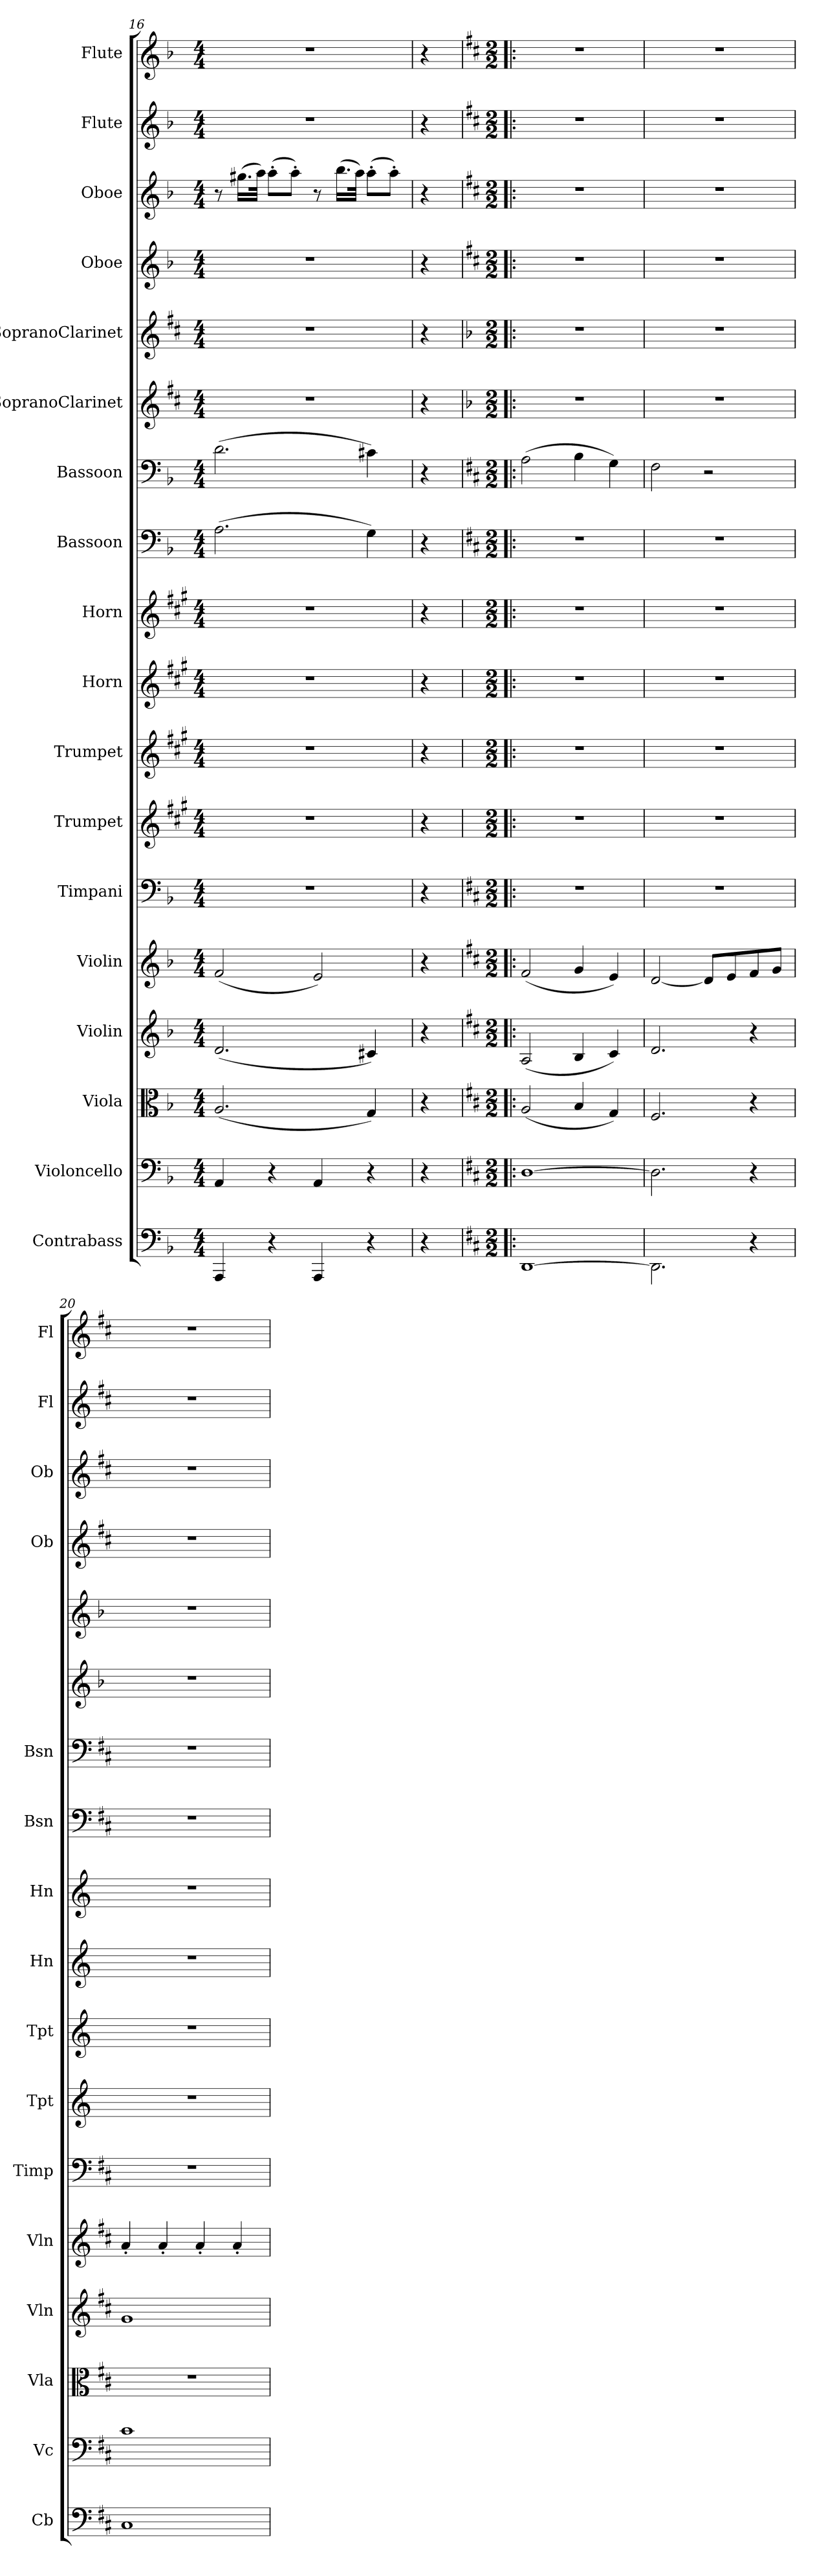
**kern	**kern	**kern	**kern	**kern	**kern	**kern	**kern	**kern	**kern	**kern	**kern	**kern	**kern	**kern	**kern	**kern	**kern
*part18	*part17	*part16	*part15	*part14	*part13	*part12	*part11	*part10	*part9	*part8	*part7	*part6	*part5	*part4	*part3	*part2	*part1
*staff18	*staff17	*staff16	*staff15	*staff14	*staff13	*staff12	*staff11	*staff10	*staff9	*staff8	*staff7	*staff6	*staff5	*staff4	*staff3	*staff2	*staff1
*I"Contrabass	*I"Violoncello	*I"Viola	*I"Violin	*I"Violin	*I"Timpani	*I"Trumpet	*I"Trumpet	*I"Horn	*I"Horn	*I"Bassoon	*I"Bassoon	*I"SopranoClarinet	*I"SopranoClarinet	*I"Oboe	*I"Oboe	*I"Flute	*I"Flute
*I'Cb	*I'Vc	*I'Vla	*I'Vln	*I'Vln	*I'Timp	*I'Tpt	*I'Tpt	*I'Hn	*I'Hn	*I'Bsn	*I'Bsn	*	*	*I'Ob	*I'Ob	*I'Fl	*I'Fl
*clefF4	*clefF4	*clefC3	*clefG2	*clefG2	*clefF4	*clefG2	*clefG2	*clefG2	*clefG2	*clefF4	*clefF4	*clefG2	*clefG2	*clefG2	*clefG2	*clefG2	*clefG2
*k[b-]	*k[b-]	*k[b-]	*k[b-]	*k[b-]	*k[b-]	*k[f#c#g#]	*k[f#c#g#]	*k[f#c#g#]	*k[f#c#g#]	*k[b-]	*k[b-]	*k[f#c#]	*k[f#c#]	*k[b-]	*k[b-]	*k[b-]	*k[b-]
*M4/4	*M4/4	*M4/4	*M4/4	*M4/4	*M4/4	*M4/4	*M4/4	*M4/4	*M4/4	*M4/4	*M4/4	*M4/4	*M4/4	*M4/4	*M4/4	*M4/4	*M4/4
=16	=16	=16	=16	=16	=16	=16	=16	=16	=16	=16	=16	=16	=16	=16	=16	=16	=16
4AAA/	4AA/	(2.A/	(2.d/	(2f/	1r	1r	1r	1r	1r	(2.A\	(2.d\	1r	1r	1r	8r	1r	1r
.	.	.	.	.	.	.	.	.	.	.	.	.	.	.	(16.gg#X\LL	.	.
.	.	.	.	.	.	.	.	.	.	.	.	.	.	.	32aa\JJk)	.	.
4r	4r	.	.	.	.	.	.	.	.	.	.	.	.	.	(8aa'\L	.	.
.	.	.	.	.	.	.	.	.	.	.	.	.	.	.	8aa'\J)	.	.
4AAA/	4AA/	.	.	2e/)	.	.	.	.	.	.	.	.	.	.	8r	.	.
.	.	.	.	.	.	.	.	.	.	.	.	.	.	.	(16.bb-\LL	.	.
.	.	.	.	.	.	.	.	.	.	.	.	.	.	.	32aa\JJk)	.	.
4r	4r	4G/)	4c#X/)	.	.	.	.	.	.	4G\)	4c#X\)	.	.	.	(8aa'\L	.	.
.	.	.	.	.	.	.	.	.	.	.	.	.	.	.	8aa'\J)	.	.
=17	=17	=17	=17	=17	=17	=17	=17	=17	=17	=17	=17	=17	=17	=17	=17	=17	=17
4r	4r	4r	4r	4r	4r	4r	4r	4r	4r	4r	4r	4r	4r	4r	4r	4r	4r
=18!|:	=18!|:	=18!|:	=18!|:	=18!|:	=18!|:	=18!|:	=18!|:	=18!|:	=18!|:	=18!|:	=18!|:	=18!|:	=18!|:	=18!|:	=18!|:	=18!|:	=18!|:
*k[f#c#]	*k[f#c#]	*k[f#c#]	*k[f#c#]	*k[f#c#]	*k[f#c#]	*k[]	*k[]	*k[]	*k[]	*k[f#c#]	*k[f#c#]	*k[b-]	*k[b-]	*k[f#c#]	*k[f#c#]	*k[f#c#]	*k[f#c#]
*M2/2	*M2/2	*M2/2	*M2/2	*M2/2	*M2/2	*M2/2	*M2/2	*M2/2	*M2/2	*M2/2	*M2/2	*M2/2	*M2/2	*M2/2	*M2/2	*M2/2	*M2/2
*	*	*	*	*	*	*	*	*	*	*	*	*	*	*	*	*	*MM240
[1DD\	[1D\	(2A/	(2A/	(2f#/	1r	1r	1r	1r	1r	1r	(2A\	1r	1r	1r	1r	1r	1r
.	.	4B/	4B/	4g/	.	.	.	.	.	.	4B\	.	.	.	.	.	.
.	.	4G/)	4c#/)	4e/)	.	.	.	.	.	.	4G\)	.	.	.	.	.	.
=19	=19	=19	=19	=19	=19	=19	=19	=19	=19	=19	=19	=19	=19	=19	=19	=19	=19
2.DD\]	2.D\]	2.F#/	2.d/	[2d/	1r	1r	1r	1r	1r	1r	2F#\	1r	1r	1r	1r	1r	1r
.	.	.	.	8d/L]	.	.	.	.	.	.	2r	.	.	.	.	.	.
.	.	.	.	8e/	.	.	.	.	.	.	.	.	.	.	.	.	.
4r	4r	4r	4r	8f#/	.	.	.	.	.	.	.	.	.	.	.	.	.
.	.	.	.	8g/J	.	.	.	.	.	.	.	.	.	.	.	.	.
=20	=20	=20	=20	=20	=20	=20	=20	=20	=20	=20	=20	=20	=20	=20	=20	=20	=20
1C#\	1c#\	1r	1g/	4a'/	1r	1r	1r	1r	1r	1r	1r	1r	1r	1r	1r	1r	1r
.	.	.	.	4a'/	.	.	.	.	.	.	.	.	.	.	.	.	.
.	.	.	.	4a'/	.	.	.	.	.	.	.	.	.	.	.	.	.
.	.	.	.	4a'/	.	.	.	.	.	.	.	.	.	.	.	.	.
=	=	=	=	=	=	=	=	=	=	=	=	=	=	=	=	=	=
*-	*-	*-	*-	*-	*-	*-	*-	*-	*-	*-	*-	*-	*-	*-	*-	*-	*-
